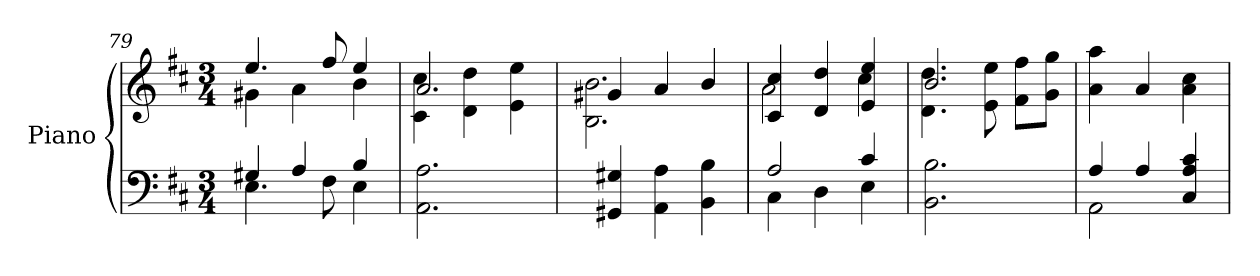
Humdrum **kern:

**kern	**kern
*part1	*part1
*staff2	*staff1
*I"Piano	*
*I'Pno.	*
*clefF4	*clefG2
*k[f#c#]	*k[f#c#]
*M3/4	*M3/4
=79	=79
*^	*^
4G#X/	4.E\	4.ee/	4g#X\
4A/	.	.	4a\
.	8F#\	8ff#/	.
4B/	4E\	4ee/	4b\
*v	*v	*	*
=80	=80	=80
2.AA\ 2.A\	2.a/	4c#\ 4cc#\
.	.	4d\ 4dd\
.	.	4e\ 4ee\
=81	=81	=81
4GG#X/ 4G#X/	4g#X/	2.B\ 2.b\
4AA\ 4A\	4a/	.
4BB\ 4B\	4b/	.
=82	=82	=82
*^	*	*
2A/	4C#\	4c#/ 4cc#/	2a\
.	4D\	4d/ 4dd/	.
4c#/	4E\	4e/ 4ee/	4cc#\
*v	*v	*	*
!!LO:LB:g=z	!!
=83	=83	=83
2.BB\ 2.B\	2.b/	4.d\ 4.dd\
.	.	8e\ 8ee\
.	.	8f#\ 8ff#\L
.	.	8g\ 8gg\J
*	*v	*v
=84	=84
*^	*
4A/	2AA\	4a\ 4aa\
4A/	.	4a/
4C#/ 4A/ 4c#/	4ryy	4a\ 4cc#\
*v	*v	*
=	=
*-	*-
